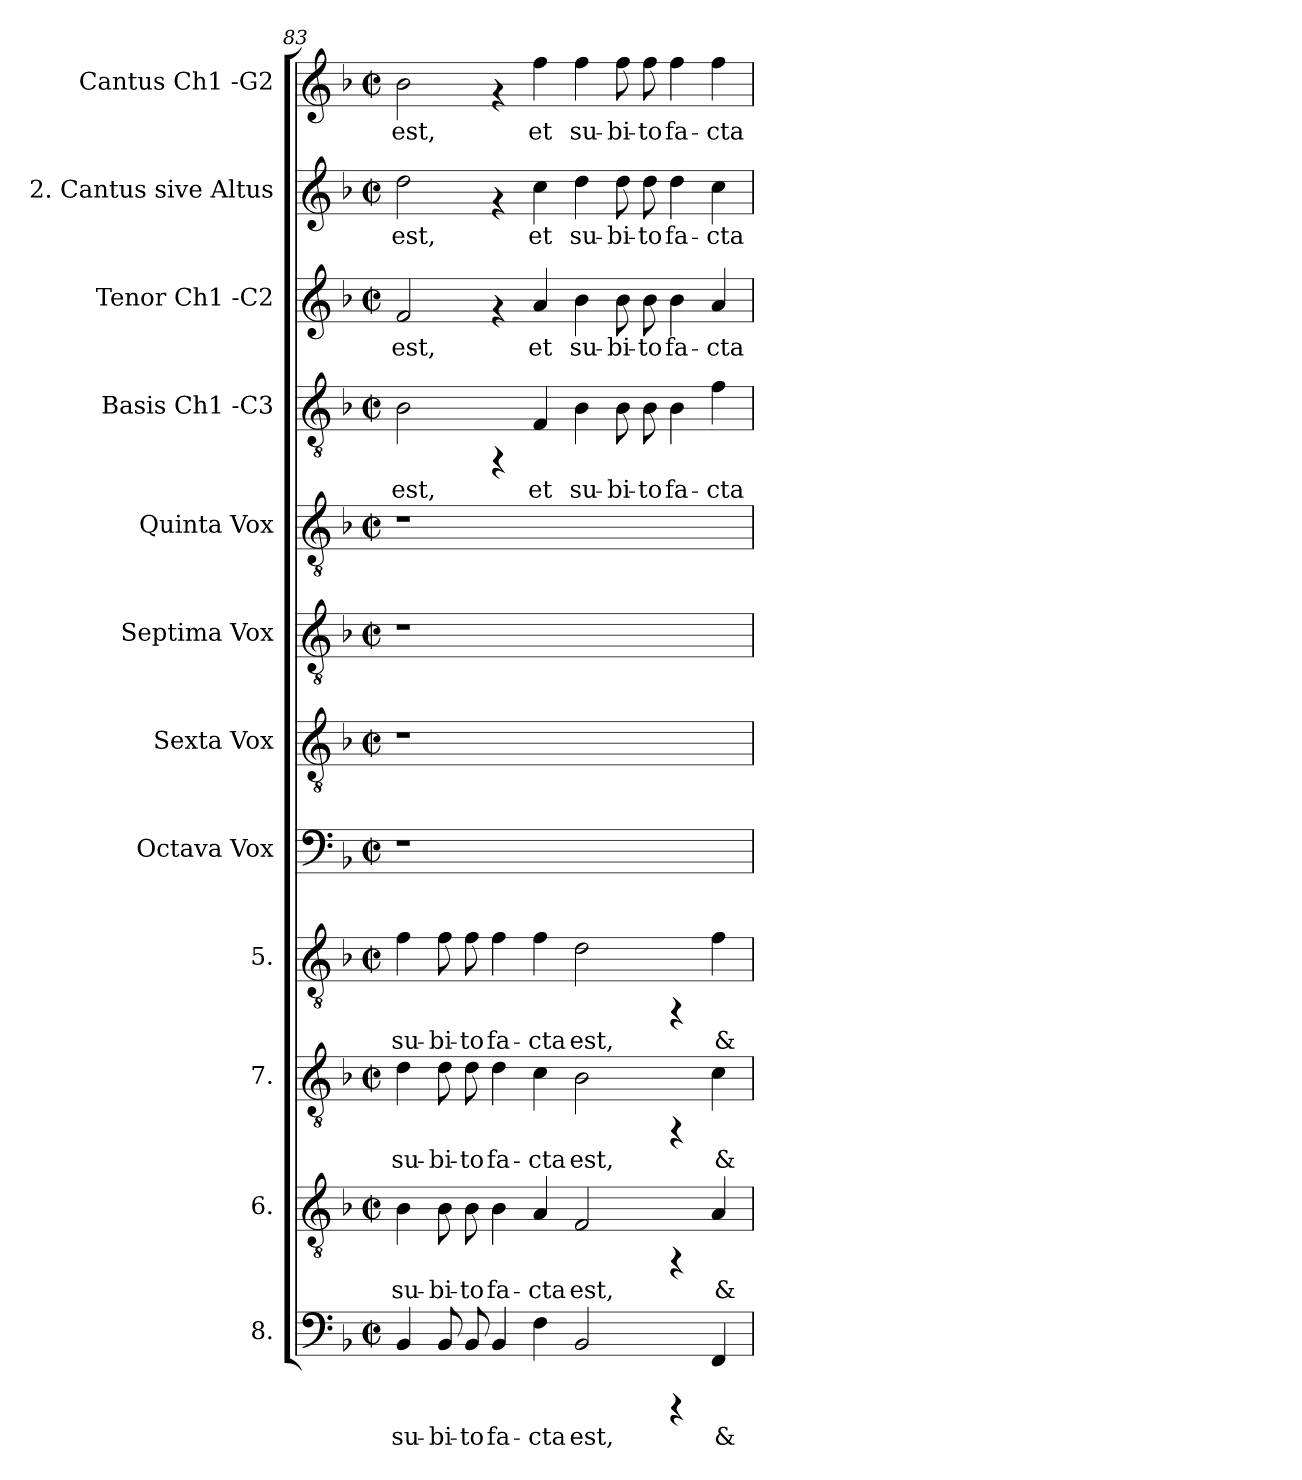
**kern	**text	**kern	**text	**kern	**text	**kern	**text	**kern	**kern	**kern	**kern	**kern	**text	**kern	**text	**kern	**text	**kern	**text
*part12	*part12	*part11	*part11	*part10	*part10	*part9	*part9	*part8	*part7	*part6	*part5	*part4	*part4	*part3	*part3	*part2	*part2	*part1	*part1
*staff12	*staff12	*staff11	*staff11	*staff10	*staff10	*staff9	*staff9	*staff8	*staff7	*staff6	*staff5	*staff4	*staff4	*staff3	*staff3	*staff2	*staff2	*staff1	*staff1
*I"8.	*	*I"6.	*	*I"7.	*	*I"5.	*	*I"Octava  Vox	*I"Sexta  Vox	*I"Septima  Vox	*I"Quinta  Vox	*I"Basis  Ch1 -C3	*	*I"Tenor  Ch1 -C2	*	*I"2. Cantus sive  Altus	*	*I"Cantus  Ch1 -G2	*
*	*	*	*	*	*	*	*	*	*	*	*	*I'B	*	*I'T	*	*I'A	*	*I'C	*
*clefF4	*	*clefGv2	*	*clefGv2	*	*clefGv2	*	*clefF4	*clefGv2	*clefGv2	*clefGv2	*clefGv2	*	*clefG2	*	*clefG2	*	*clefG2	*
*k[b-]	*	*k[b-]	*	*k[b-]	*	*k[b-]	*	*k[b-]	*k[b-]	*k[b-]	*k[b-]	*k[b-]	*	*k[b-]	*	*k[b-]	*	*k[b-]	*
*F:	*	*F:	*	*F:	*	*F:	*	*F:	*F:	*F:	*F:	*F:	*	*F:	*	*F:	*	*F:	*
*M2/2	*	*M2/2	*	*M2/2	*	*M2/2	*	*M2/2	*M2/2	*M2/2	*M2/2	*M2/2	*	*M2/2	*	*M2/2	*	*M2/2	*
*met(c|)	*	*met(c|)	*	*met(c|)	*	*met(c|)	*	*met(c|)	*met(c|)	*met(c|)	*met(c|)	*met(c|)	*	*met(c|)	*	*met(c|)	*	*met(c|)	*
=83	=83	=83	=83	=83	=83	=83	=83	=83	=83	=83	=83	=83	=83	=83	=83	=83	=83	=83	=83
!	!LO:LY:b:cj	!	!LO:LY:b:cj	!	!LO:LY:b:cj	!	!LO:LY:b:cj	!	!	!	!	!	!LO:LY:b:cj	!	!LO:LY:b:cj	!	!LO:LY:b:cj	!	!LO:LY:b:cj
4BB-/	su-	4B-\	su-	4d\	su-	4f\	su-	1r	1r	1r	1r	2B-\	est,	2f/	est,	2dd\	est,	2b-\	est,
!	!LO:LY:b:cj	!	!LO:LY:b:cj	!	!LO:LY:b:cj	!	!LO:LY:b:cj	!	!	!	!	!	!	!	!	!	!	!	!
8BB-/	-bi-	8B-\	-bi-	8d\	-bi-	8f\	-bi-	.	.	.	.	.	.	.	.	.	.	.	.
!	!LO:LY:b:cj	!	!LO:LY:b:cj	!	!LO:LY:b:cj	!	!LO:LY:b:cj	!	!	!	!	!	!	!	!	!	!	!	!
8BB-/	-to	8B-\	-to	8d\	-to	8f\	-to	.	.	.	.	.	.	.	.	.	.	.	.
!	!LO:LY:b:cj	!	!LO:LY:b:cj	!	!LO:LY:b:cj	!	!LO:LY:b:cj	!	!	!	!	!	!	!	!	!	!	!	!
4BB-/	fa-	4B-\	fa-	4d\	fa-	4f\	fa-	.	.	.	.	4rFF	.	4rf	.	4rf	.	4rf	.
!	!LO:LY:b:cj	!	!LO:LY:b:cj	!	!LO:LY:b:cj	!	!LO:LY:b:cj	!	!	!	!	!	!LO:LY:b:cj	!	!LO:LY:b:cj	!	!LO:LY:b:cj	!	!LO:LY:b:cj
4F\	-cta	4A/	-cta	4c\	-cta	4f\	-cta	.	.	.	.	4F/	et	4a/	et	4cc\	et	4ff\	et
!	!LO:LY:b:cj	!	!LO:LY:b:cj	!	!LO:LY:b:cj	!	!LO:LY:b:cj	!	!	!	!	!	!LO:LY:b:cj	!	!LO:LY:b:cj	!	!LO:LY:b:cj	!	!LO:LY:b:cj
2BB-/	est,	2F/	est,	2B-\	est,	2d\	est,	1ryy	1ryy	1ryy	1ryy	4B-\	su-	4b-\	su-	4dd\	su-	4ff\	su-
!	!	!	!	!	!	!	!	!	!	!	!	!	!LO:LY:b:cj	!	!LO:LY:b:cj	!	!LO:LY:b:cj	!	!LO:LY:b:cj
.	.	.	.	.	.	.	.	.	.	.	.	8B-\	-bi-	8b-\	-bi-	8dd\	-bi-	8ff\	-bi-
!	!	!	!	!	!	!	!	!	!	!	!	!	!LO:LY:b:cj	!	!LO:LY:b:cj	!	!LO:LY:b:cj	!	!LO:LY:b:cj
.	.	.	.	.	.	.	.	.	.	.	.	8B-\	-to	8b-\	-to	8dd\	-to	8ff\	-to
!	!	!	!	!	!	!	!	!	!	!	!	!	!LO:LY:b:cj	!	!LO:LY:b:cj	!	!LO:LY:b:cj	!	!LO:LY:b:cj
4rCCC	.	4rFF	.	4rFF	.	4rFF	.	.	.	.	.	4B-\	fa-	4b-\	fa-	4dd\	fa-	4ff\	fa-
!	!LO:LY:b:cj	!	!LO:LY:b:cj	!	!LO:LY:b:cj	!	!LO:LY:b:cj	!	!	!	!	!	!LO:LY:b:cj	!	!LO:LY:b:cj	!	!LO:LY:b:cj	!	!LO:LY:b:cj
4FF/	&	4A/	&	4c\	&	4f\	&	.	.	.	.	4f\	-cta	4a/	-cta	4cc\	-cta	4ff\	-cta
=	=	=	=	=	=	=	=	=	=	=	=	=	=	=	=	=	=	=	=
*-	*-	*-	*-	*-	*-	*-	*-	*-	*-	*-	*-	*-	*-	*-	*-	*-	*-	*-	*-
